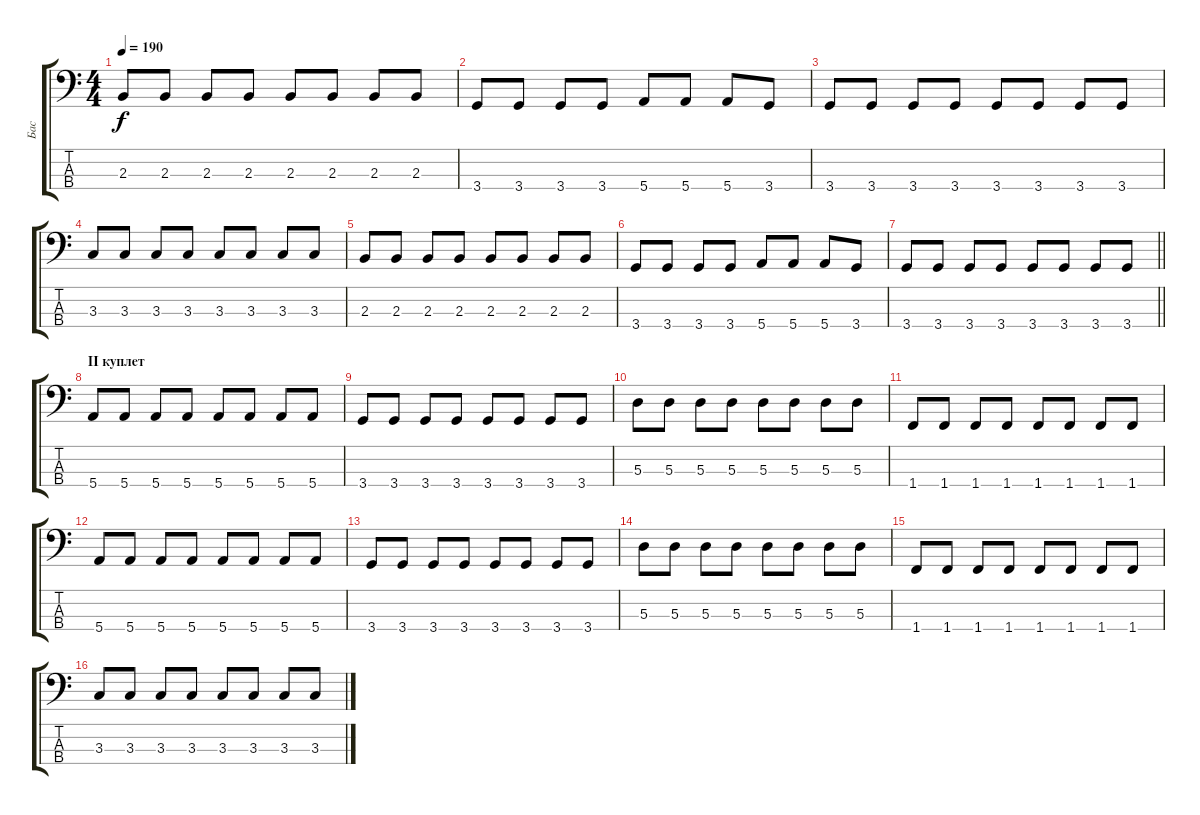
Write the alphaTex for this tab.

\track ("Бас" "Бас") {instrument electricbassfinger}
\staff {score tabs}
\tuning (G2 D2 A1 E1) {hide}
\ts (4 4)
\tempo 190
\clef f4
\ks c
2.3.8{dy f} 2.3.8 2.3.8 2.3.8 2.3.8 2.3.8 2.3.8 2.3.8 |
3.4.8 3.4.8 3.4.8 3.4.8 5.4.8 5.4.8 5.4.8 3.4.8 |
3.4.8 3.4.8 3.4.8 3.4.8 3.4.8 3.4.8 3.4.8 3.4.8 |
3.3.8 3.3.8 3.3.8 3.3.8 3.3.8 3.3.8 3.3.8 3.3.8 |
2.3.8 2.3.8 2.3.8 2.3.8 2.3.8 2.3.8 2.3.8 2.3.8 |
3.4.8 3.4.8 3.4.8 3.4.8 5.4.8 5.4.8 5.4.8 3.4.8 |
\barLineRight lightlight
3.4.8 3.4.8 3.4.8 3.4.8 3.4.8 3.4.8 3.4.8 3.4.8 |
\section ("" "II куплет")
5.4.8 5.4.8 5.4.8 5.4.8 5.4.8 5.4.8 5.4.8 5.4.8 |
3.4.8 3.4.8 3.4.8 3.4.8 3.4.8 3.4.8 3.4.8 3.4.8 |
5.3.8 5.3.8 5.3.8 5.3.8 5.3.8 5.3.8 5.3.8 5.3.8 |
1.4.8 1.4.8 1.4.8 1.4.8 1.4.8 1.4.8 1.4.8 1.4.8 |
5.4.8 5.4.8 5.4.8 5.4.8 5.4.8 5.4.8 5.4.8 5.4.8 |
3.4.8 3.4.8 3.4.8 3.4.8 3.4.8 3.4.8 3.4.8 3.4.8 |
5.3.8 5.3.8 5.3.8 5.3.8 5.3.8 5.3.8 5.3.8 5.3.8 |
1.4.8 1.4.8 1.4.8 1.4.8 1.4.8 1.4.8 1.4.8 1.4.8 |
3.3.8 3.3.8 3.3.8 3.3.8 3.3.8 3.3.8 3.3.8 3.3.8
